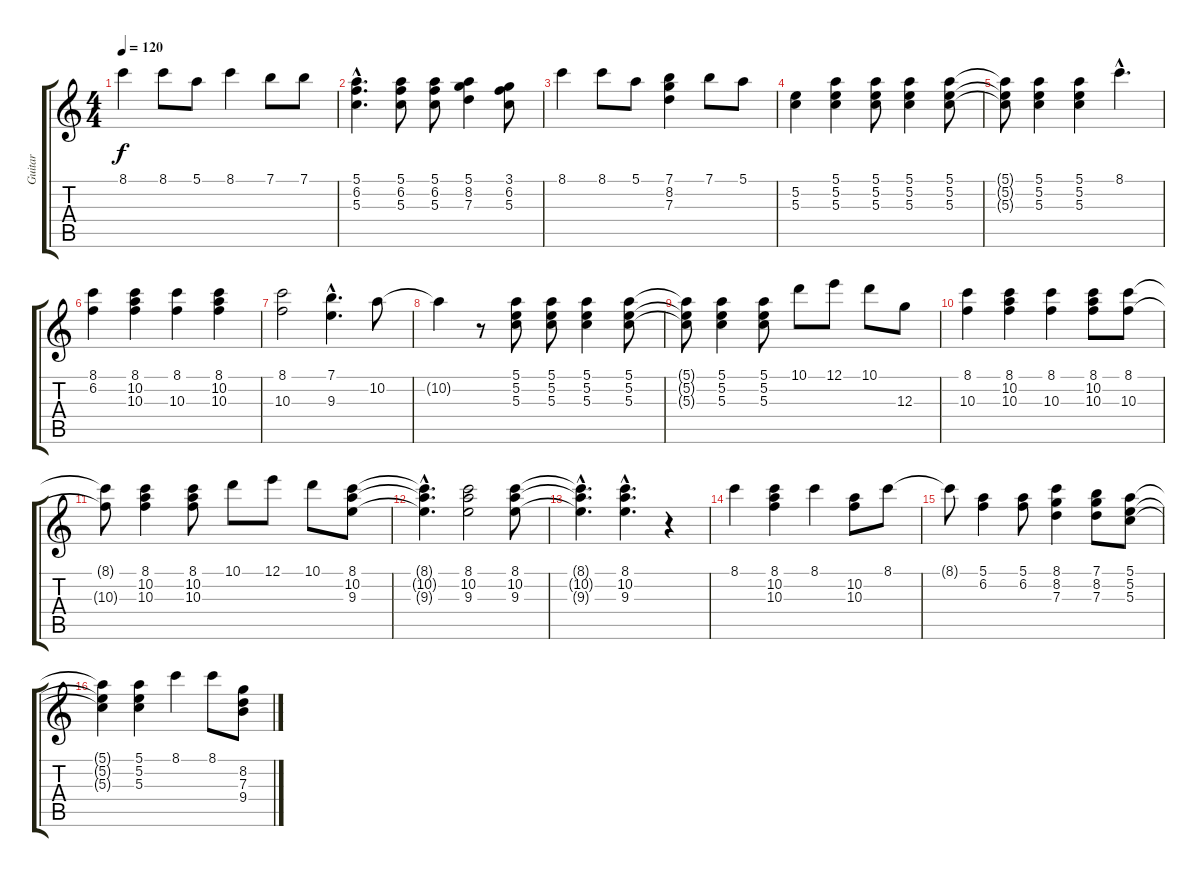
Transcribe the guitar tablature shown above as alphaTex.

\track ("Guitar         " "Guitar    ") {instrument electricguitarclean}
\staff {score tabs}
\tuning (E4 B3 G3 D3 A2 E2) {hide}
\ts (4 4)
\tempo 120
\clef g2
\ks c
8.1.4{dy f} 8.1.8 5.1.8 8.1.4 7.1.8 7.1.8 |
(5.1{hac} 6.2{hac} 5.3{hac}).4{d} (5.1 6.2 5.3).8 (5.1 6.2 5.3).8 (5.1 8.2 7.3).4 (3.1 6.2 5.3).8 |
8.1.4 8.1.8 5.1.8 (7.1 8.2 7.3).4 7.1.8 5.1.8 |
(5.2 5.3).4 (5.1 5.2 5.3).4 (5.1 5.2 5.3).8 (5.1 5.2 5.3).4 (5.1 5.2 5.3).8 |
(5.1{t} 5.2{t} 5.3{t}).8 (5.1 5.2 5.3).4 (5.1 5.2 5.3).4 8.1{hac}.4{d} |
(8.1 6.2).4 (8.1 10.2 10.3).4 (8.1 10.3).4 (8.1 10.2 10.3).4 |
(8.1 10.3).2 (7.1{hac} 9.3{hac}).4{d} 10.2.8 |
10.2{t}.4 r.8 (5.1 5.2 5.3).8 (5.1 5.2 5.3).8 (5.1 5.2 5.3).4 (5.1 5.2 5.3).8 |
(5.1{t} 5.2{t} 5.3{t}).8 (5.1 5.2 5.3).4 (5.1 5.2 5.3).8 10.1.8 12.1.8 10.1.8 12.3.8 |
(8.1 10.3).4 (8.1 10.2 10.3).4 (8.1 10.3).4 (8.1 10.2 10.3).8 (8.1 10.3).8 |
(8.1{t} 10.3{t}).8 (8.1 10.2 10.3).4 (8.1 10.2 10.3).8 10.1.8 12.1.8 10.1.8 (8.1 10.2 9.3).8 |
(8.1{hac t} 10.2{hac t} 9.3{hac t}).4{d} (8.1 10.2 9.3).2 (8.1 10.2 9.3).8 |
(8.1{hac t} 10.2{hac t} 9.3{hac t}).4{d} (8.1{hac} 10.2{hac} 9.3{hac}).4{d} r.4 |
8.1.4 (8.1 10.2 10.3).4 8.1.4 (10.2 10.3).8 8.1.8 |
8.1{t}.8 (5.1 6.2).4 (5.1 6.2).8 (8.1 8.2 7.3).4 (7.1 8.2 7.3).8 (5.1 5.2 5.3).8 |
(5.1{t} 5.2{t} 5.3{t}).4 (5.1 5.2 5.3).4 8.1.4 8.1.8 (8.2 7.3 9.4).8
